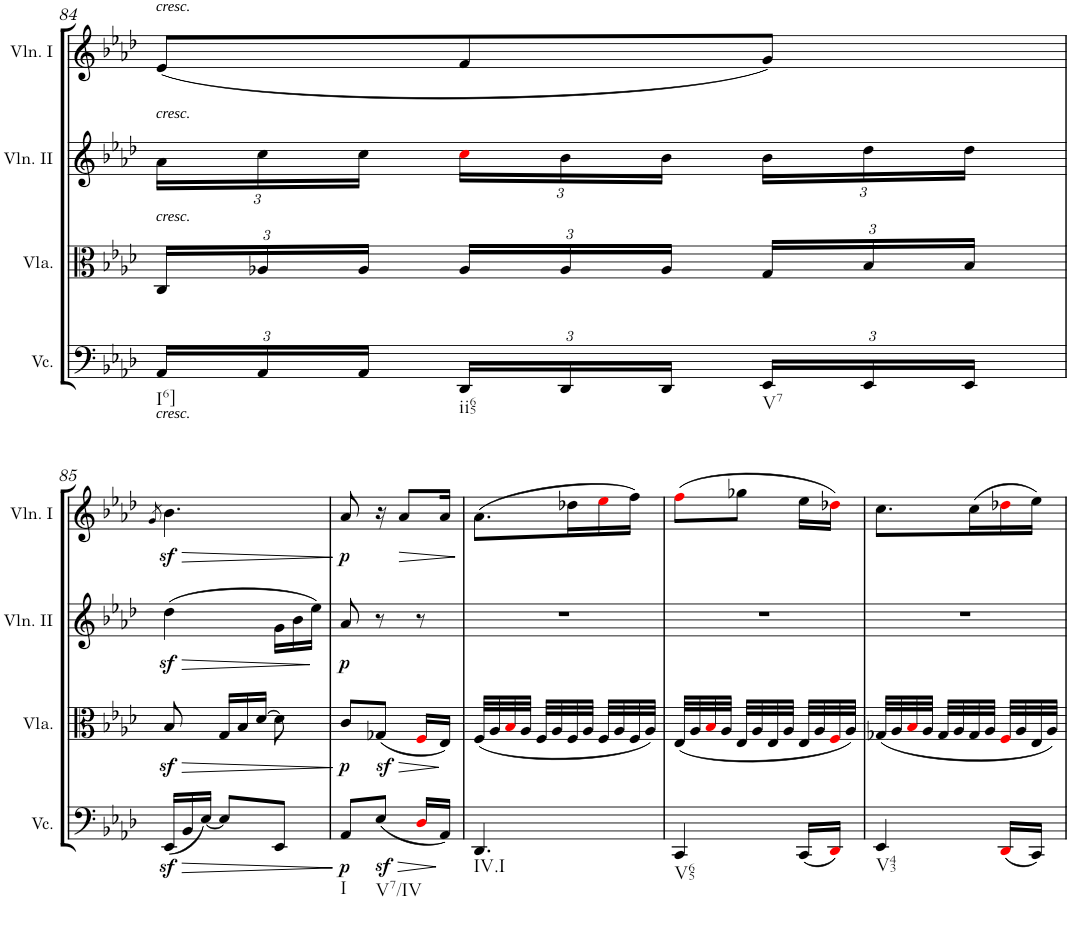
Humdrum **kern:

**kern	**dynam	**kern	**dynam	**kern	**dynam	**kern	**dynam
*part4	*part4	*part3	*part3	*part2	*part2	*part1	*part1
*staff4	*staff4	*staff3	*staff3	*staff2	*staff2	*staff1	*staff1
*I"Violoncello	*	*I"Viola	*	*I"Violin II	*	*I"Violin I	*
*I'Vc.	*	*I'Vla.	*	*I'Vln. II	*	*I'Vln. I	*
!!LO:PB:g=z
*clefF4	*	*clefC3	*	*clefG2	*	*clefG2	*
*k[b-e-a-d-]	*	*k[b-e-a-d-]	*	*k[b-e-a-d-]	*	*k[b-e-a-d-]	*
*A-:	*	*A-:	*	*A-:	*	*A-:	*
*M3/8	*	*M3/8	*	*M3/8	*	*M3/8	*
*Xbrackettup	*	*Xbrackettup	*	*Xbrackettup	*	*	*
=84	=84	=84	=84	=84	=84	=84	=84
!	!	!	!	!	!	!LO:TX:a:i:t=cresc.	!
!	!	!	!	!LO:TX:a:i:t=cresc.	!	!	!
!	!	!LO:TX:a:i:t=cresc.	!	!	!	!	!
!LO:TX:b:i:t=cresc.	!	!	!	!	!	!	!
!LO:TX:b:t=I6]	!	!	!	!	!	!	!
24AA-/LL	.	24C/LL	.	24a-\LL	.	(8e-/L	.
24AA-/	.	24A-X/	.	24cc\	.	.	.
24AA-/JJ	.	24A-/JJ	.	24cc\JJ	.	.	.
!LO:TX:b:t=ii65	!	!	!	!	!	!	!
24DD-/LL	.	24A-/LL	.	24cci\LL	.	8f/	.
24DD-/	.	24A-/	.	24b-\	.	.	.
24DD-/JJ	.	24A-/JJ	.	24b-\JJ	.	.	.
!LO:TX:b:t=V7	!	!	!	!	!	!	!
24EE-/LL	.	24G/LL	.	24b-\LL	.	8g/J)	.
24EE-/	.	24B-/	.	24dd-\	.	.	.
24EE-/JJ	.	24B-/JJ	.	24dd-\JJ	.	.	.
!!LO:LB:g=z
=85	=85	=85	=85	=85	=85	=85	=85
.	.	.	.	.	.	8qg/	.
!	!LO:HP:b	!	!LO:HP:b	!	!LO:HP:b	!	!
(24EE-z</LL	>	8B-z</	>	(4dd-z<\	>	4.b-z<\	.
24BB-/	.	.	.	.	.	.	.
[24E-/JJ)	.	.	.	.	.	.	.
8E-/L]	.	24G/LL	.	.	.	.	.
.	.	24B-/	.	.	.	.	.
.	.	[24d-/JJ	.	.	.	.	.
8EE-/J	.	8d-\]	.	24g\LL	.	.	.
.	.	.	.	24b-\	.	.	.
.	.	.	.	24ee-\JJ)	.	.	.
.	]	.	]	.	]	.	.
=86	=86	=86	=86	=86	=86	=86	=86
!LO:TX:b:t=I	!	!	!	!	!	!	!
!	!LO:DY:b	!	!LO:DY:b	!	!LO:DY:b	!	!LO:DY:b
8AA-/L	p	8c/L	p	8a-/	p	8a-/	p
!LO:TX:b:t=V7/IV	!	!	!	!	!	!	!
!	!LO:HP:b	!	!LO:HP:b	!	!	!	!
(8E-z</J	>	(8G-Xz</J	>	8r	.	16r	.
!	!	!	!	!	!	!	!LO:HP:b
.	.	.	.	.	.	8a-/L	>
16D-i/LL	.	16Fi/LL	.	8r	.	.	.
16AA-/JJ)	.	16E-/JJ)	.	.	.	16a-/Jk	.
.	]	.	]	.	.	.	]
=87	=87	=87	=87	=87	=87	=87	=87
!LO:TX:b:t=IV.I	!	!	!	!	!	!	!
4.DD-/	.	(32F/LLL	.	4.r	.	(8.a-\L	.
.	.	32A-/	.	.	.	.	.
.	.	32B-i/	.	.	.	.	.
.	.	32A-/JJJ	.	.	.	.	.
.	.	32F/LLL	.	.	.	.	.
.	.	32A-/	.	.	.	.	.
.	.	32F/	.	.	.	16dd-X\L	.
.	.	32A-/JJJ	.	.	.	.	.
.	.	32F/LLL	.	.	.	16ee-i\	.
.	.	32A-/	.	.	.	.	.
.	.	32F/	.	.	.	16ff\JJ)	.
.	.	32A-/JJJ)	.	.	.	.	.
=88	=88	=88	=88	=88	=88	=88	=88
!LO:TX:b:t=V65	!	!	!	!	!	!	!
4CC/	.	(32E-/LLL	.	4.r	.	(8ffi\L	.
.	.	32A-/	.	.	.	.	.
.	.	32B-i/	.	.	.	.	.
.	.	32A-/JJJ	.	.	.	.	.
.	.	32E-/LLL	.	.	.	8gg-X\J	.
.	.	32A-/	.	.	.	.	.
.	.	32E-/	.	.	.	.	.
.	.	32A-/JJJ	.	.	.	.	.
(16CC/LL	.	32E-/LLL	.	.	.	16ee-\LL	.
.	.	32A-/	.	.	.	.	.
16DD-i/JJ)	.	32Fi/	.	.	.	16dd-Xi\JJ)	.
.	.	32A-/JJJ)	.	.	.	.	.
=89	=89	=89	=89	=89	=89	=89	=89
!LO:TX:b:t=V43	!	!	!	!	!	!	!
4EE-/	.	(32G-X/LLL	.	4.r	.	8.cc\L	.
.	.	32A-/	.	.	.	.	.
.	.	32B-i/	.	.	.	.	.
.	.	32A-/JJJ	.	.	.	.	.
.	.	32G-/LLL	.	.	.	.	.
.	.	32A-/	.	.	.	.	.
.	.	32G-/	.	.	.	(16cc\L	.
.	.	32A-/JJJ	.	.	.	.	.
(16DD-i/LL	.	32Fi/LLL	.	.	.	16dd-Xi\	.
.	.	32A-/	.	.	.	.	.
16CC/JJ)	.	32E-/	.	.	.	16ee-\JJ)	.
.	.	32A-/JJJ)	.	.	.	.	.
=	=	=	=	=	=	=	=
*-	*-	*-	*-	*-	*-	*-	*-
